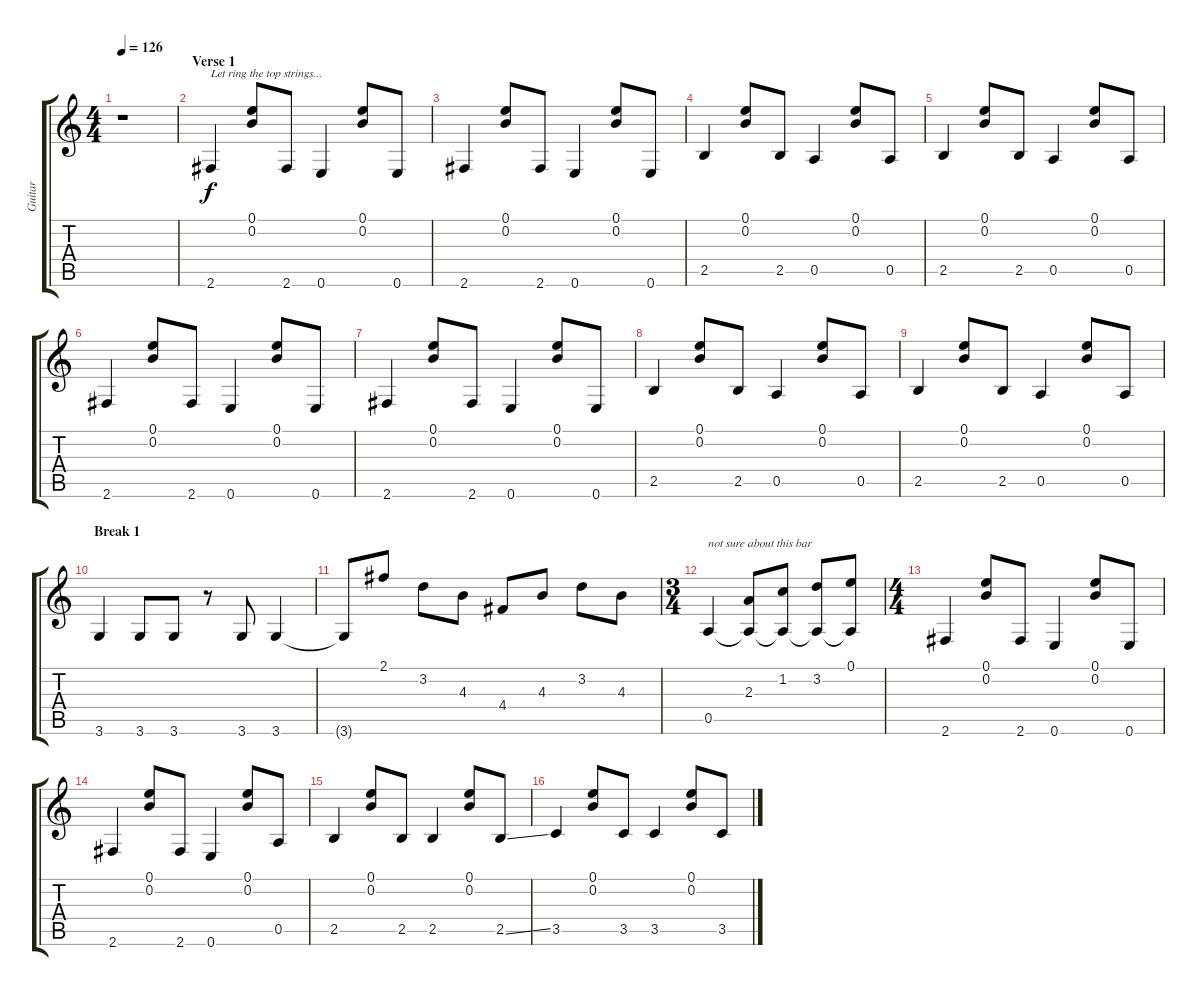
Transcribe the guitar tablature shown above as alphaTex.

\track ("Guitar" "Guitar") {instrument overdrivenguitar}
\staff {score tabs}
\tuning (E4 B3 G3 D3 A2 E2) {hide}
\ts (4 4)
\tempo 126
\clef g2
\ks c
r.1{dy f instrument overdrivenguitar} |
\section ("" "Verse 1")
2.6.4{txt "Let ring the top strings..." balance 11} (0.1 0.2).8 2.6.8 0.6.4 (0.1 0.2).8 0.6.8 |
2.6.4 (0.1 0.2).8 2.6.8 0.6.4 (0.1 0.2).8 0.6.8 |
2.5.4 (0.1 0.2).8 2.5.8 0.5.4 (0.1 0.2).8 0.5.8 |
2.5.4 (0.1 0.2).8 2.5.8 0.5.4 (0.1 0.2).8 0.5.8 |
2.6.4 (0.1 0.2).8 2.6.8 0.6.4 (0.1 0.2).8 0.6.8 |
2.6.4 (0.1 0.2).8 2.6.8 0.6.4 (0.1 0.2).8 0.6.8 |
2.5.4 (0.1 0.2).8 2.5.8 0.5.4 (0.1 0.2).8 0.5.8 |
2.5.4 (0.1 0.2).8 2.5.8 0.5.4 (0.1 0.2).8 0.5.8 |
\section ("" "Break 1")
3.6.4 3.6.8 3.6.8 r.8 3.6.8 3.6.4 |
3.6{t}.8 2.1.8 3.2.8 4.3.8 4.4.8 4.3.8 3.2.8 4.3.8 |
\ts (3 4)
0.5.4{txt "not sure about this bar"} (2.3 0.5{t}).8 (1.2 0.5{t}).8 (3.2 0.5{t}).8 (0.1 0.5{t}).8 |
\ts (4 4)
2.6.4 (0.1 0.2).8 2.6.8 0.6.4 (0.1 0.2).8 0.6.8 |
2.6.4 (0.1 0.2).8 2.6.8 0.6.4 (0.1 0.2).8 0.5.8 |
2.5.4 (0.1 0.2).8 2.5.8 2.5.4 (0.1 0.2).8 2.5{ss}.8 |
3.5.4 (0.1 0.2).8 3.5.8 3.5.4 (0.1 0.2).8 3.5{sl}.8
